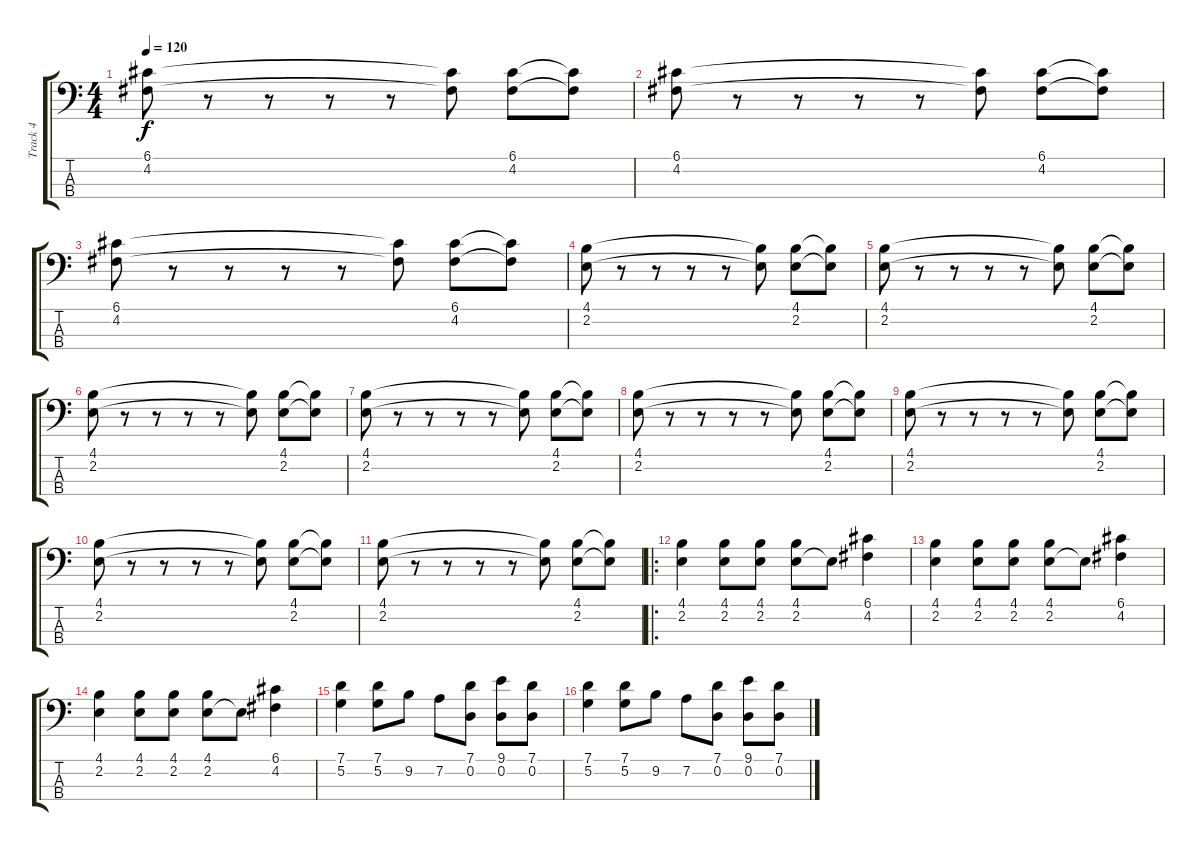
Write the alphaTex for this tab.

\track ("Track 4" "Track 4") {instrument electricbassfinger}
\staff {score tabs}
\tuning (G2 D2 A1 E1) {hide}
\ts (4 4)
\tempo 120
\clef f4
\ks c
(6.1 4.2).8{dy f} r.8 r.8 r.8 r.8 (6.1{t} 4.2{t}).8 (6.1 4.2).8 (6.1{t} 4.2{t}).8 |
(6.1 4.2).8 r.8 r.8 r.8 r.8 (6.1{t} 4.2{t}).8 (6.1 4.2).8 (6.1{t} 4.2{t}).8 |
(6.1 4.2).8 r.8 r.8 r.8 r.8 (6.1{t} 4.2{t}).8 (6.1 4.2).8 (6.1{t} 4.2{t}).8 |
(4.1 2.2).8 r.8 r.8 r.8 r.8 (4.1{t} 2.2{t}).8 (4.1 2.2).8 (4.1{t} 2.2{t}).8 |
(4.1 2.2).8 r.8 r.8 r.8 r.8 (4.1{t} 2.2{t}).8 (4.1 2.2).8 (4.1{t} 2.2{t}).8 |
(4.1 2.2).8 r.8 r.8 r.8 r.8 (4.1{t} 2.2{t}).8 (4.1 2.2).8 (4.1{t} 2.2{t}).8 |
(4.1 2.2).8 r.8 r.8 r.8 r.8 (4.1{t} 2.2{t}).8 (4.1 2.2).8 (4.1{t} 2.2{t}).8 |
(4.1 2.2).8 r.8 r.8 r.8 r.8 (4.1{t} 2.2{t}).8 (4.1 2.2).8 (4.1{t} 2.2{t}).8 |
(4.1 2.2).8 r.8 r.8 r.8 r.8 (4.1{t} 2.2{t}).8 (4.1 2.2).8 (4.1{t} 2.2{t}).8 |
(4.1 2.2).8 r.8 r.8 r.8 r.8 (4.1{t} 2.2{t}).8 (4.1 2.2).8 (4.1{t} 2.2{t}).8 |
(4.1 2.2).8 r.8 r.8 r.8 r.8 (4.1{t} 2.2{t}).8 (4.1 2.2).8 (4.1{t} 2.2{t}).8 |
\ro
(4.1 2.2).4 (4.1 2.2).8 (4.1 2.2).8 (4.1 2.2).8 2.2{t}.8 (6.1 4.2).4 |
(4.1 2.2).4 (4.1 2.2).8 (4.1 2.2).8 (4.1 2.2).8 2.2{t}.8 (6.1 4.2).4 |
(4.1 2.2).4 (4.1 2.2).8 (4.1 2.2).8 (4.1 2.2).8 2.2{t}.8 (6.1 4.2).4 |
(7.1 5.2).4 (7.1 5.2).8 9.2.8 7.2.8 (7.1 0.2).8 (9.1 0.2).8 (7.1 0.2).8 |
(7.1 5.2).4 (7.1 5.2).8 9.2.8 7.2.8 (7.1 0.2).8 (9.1 0.2).8 (7.1 0.2).8
